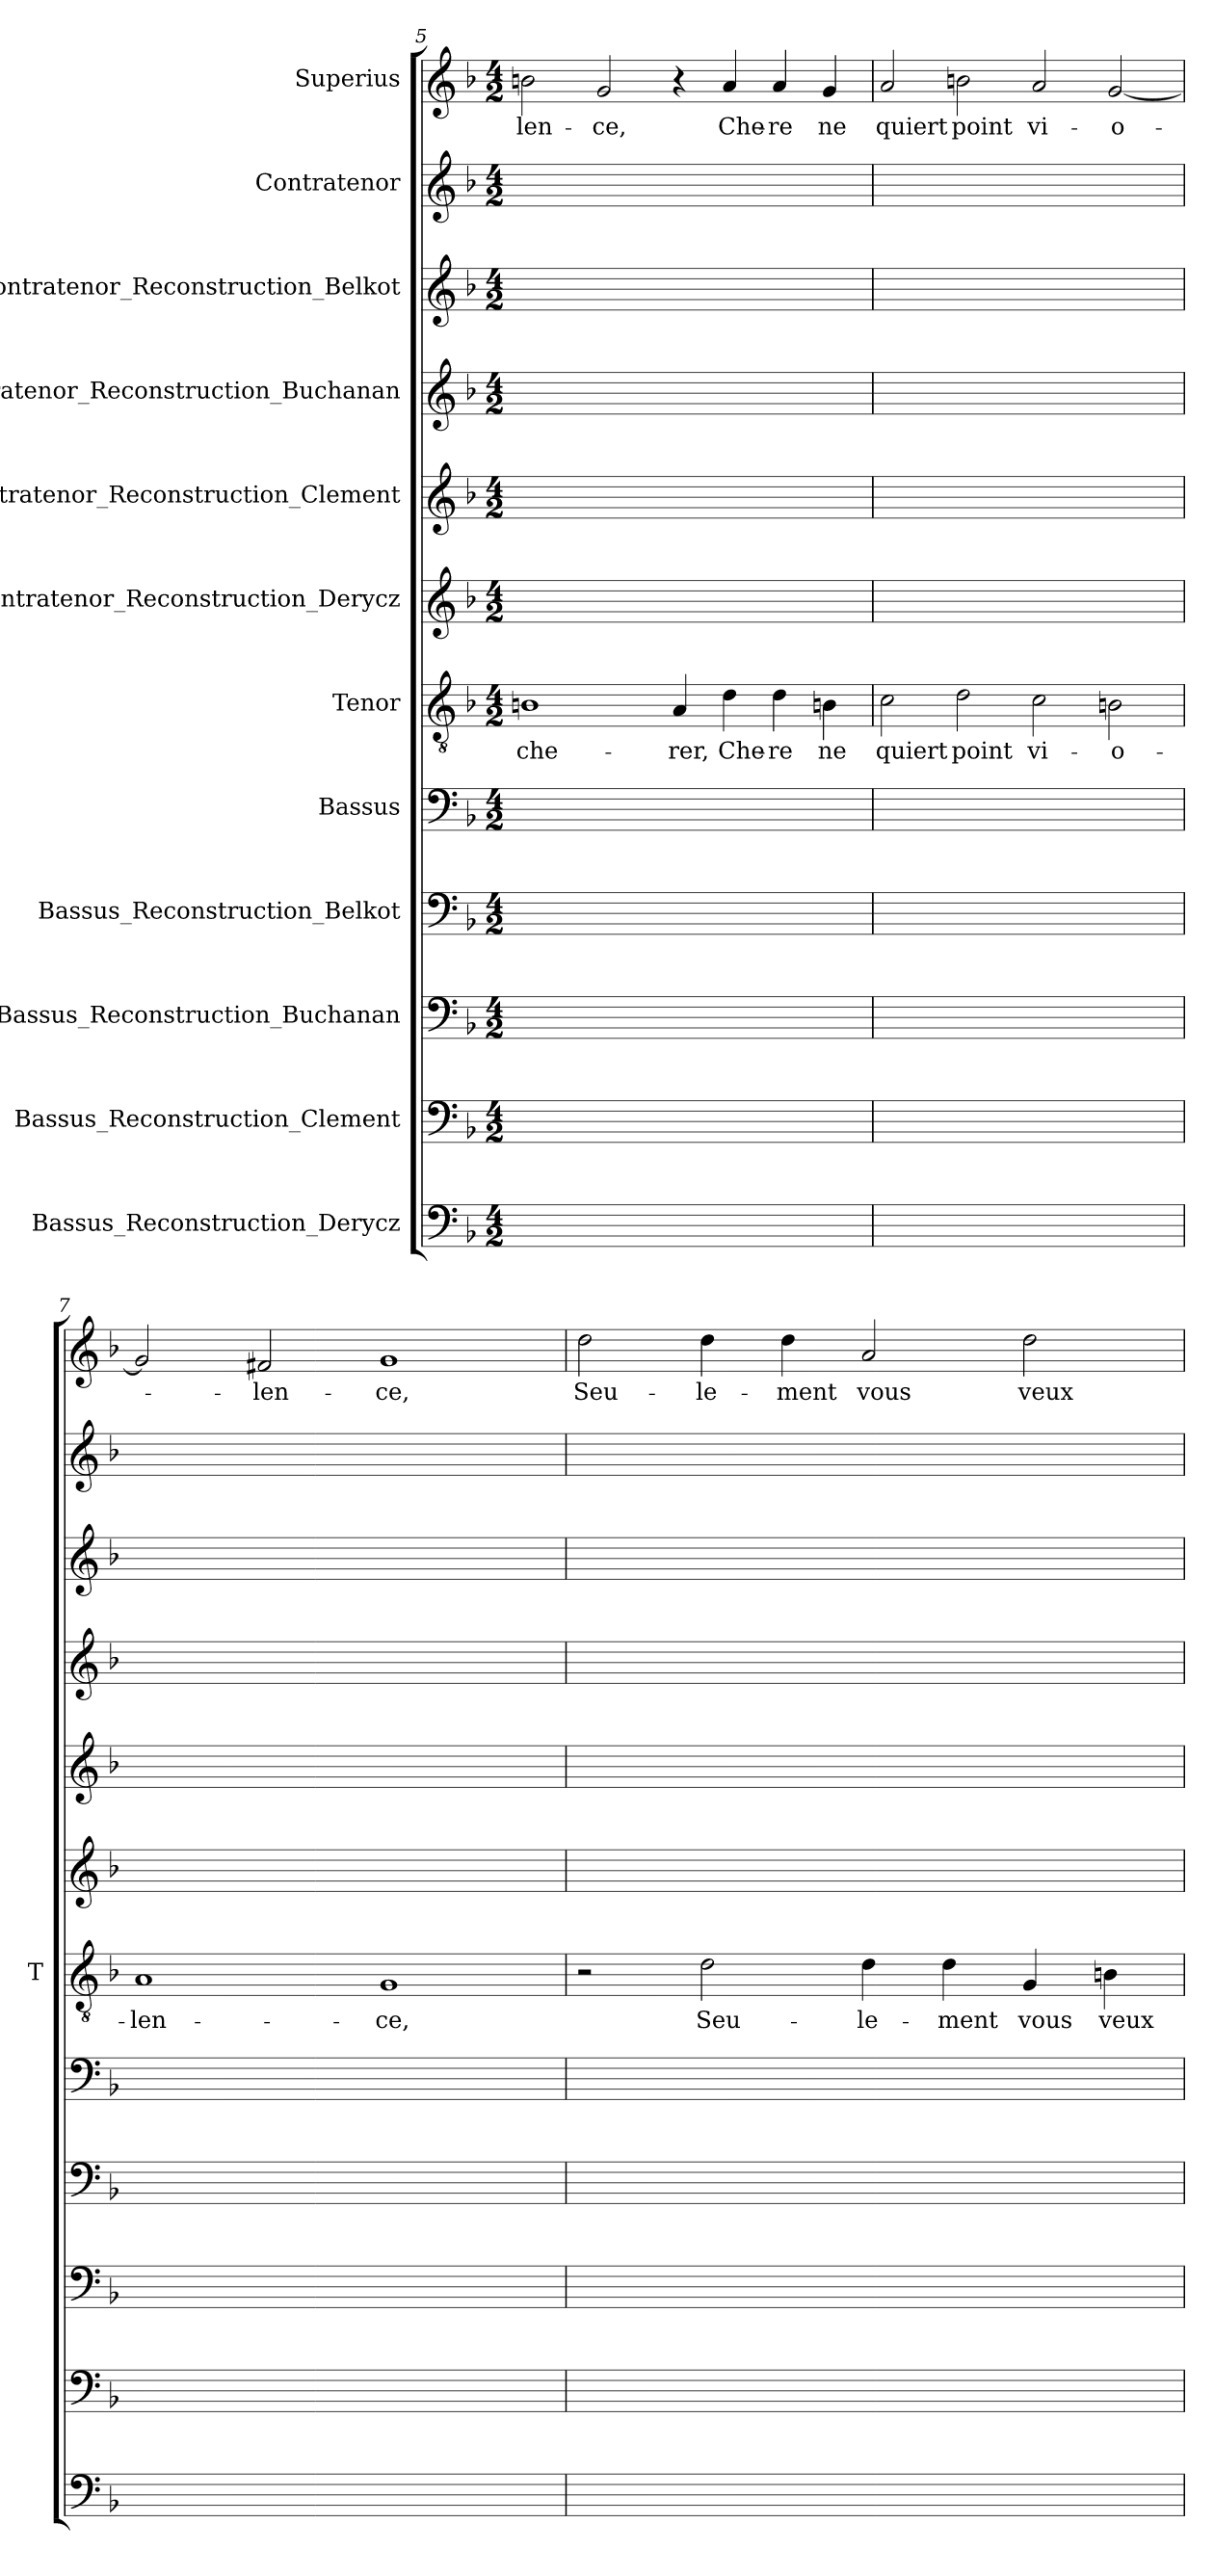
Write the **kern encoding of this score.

**kern	**kern	**kern	**kern	**kern	**kern	**text	**kern	**kern	**kern	**kern	**kern	**kern	**text
*part12	*part11	*part10	*part9	*part8	*part7	*part7	*part6	*part5	*part4	*part3	*part2	*part1	*part1
*staff12	*staff11	*staff10	*staff9	*staff8	*staff7	*staff7	*staff6	*staff5	*staff4	*staff3	*staff2	*staff1	*staff1
*I"Bassus_Reconstruction_Derycz	*I"Bassus_Reconstruction_Clement	*I"Bassus_Reconstruction_Buchanan	*I"Bassus_Reconstruction_Belkot	*I"Bassus	*I"Tenor	*	*I"Contratenor_Reconstruction_Derycz	*I"Contratenor_Reconstruction_Clement	*I"Contratenor_Reconstruction_Buchanan	*I"Contratenor_Reconstruction_Belkot	*I"Contratenor	*I"Superius	*
*	*	*	*	*	*I'T	*	*	*	*	*	*	*	*
*clefF4	*clefF4	*clefF4	*clefF4	*clefF4	*clefGv2	*	*clefG2	*clefG2	*clefG2	*clefG2	*clefG2	*clefG2	*
*k[b-]	*k[b-]	*k[b-]	*k[b-]	*k[b-]	*k[b-]	*	*k[b-]	*k[b-]	*k[b-]	*k[b-]	*k[b-]	*k[b-]	*
*M4/2	*M4/2	*M4/2	*M4/2	*M4/2	*M4/2	*	*M4/2	*M4/2	*M4/2	*M4/2	*M4/2	*M4/2	*
=5	=5	=5	=5	=5	=5	=5	=5	=5	=5	=5	=5	=5	=5
0ryy	0ryy	0ryy	0ryy	0ryy	1Bn	che-	0ryy	0ryy	0ryy	0ryy	0ryy	2b	len-
.	.	.	.	.	.	.	.	.	.	.	.	2g	-ce,
.	.	.	.	.	4A	-rer,	.	.	.	.	.	4r	.
.	.	.	.	.	4d	Che-	.	.	.	.	.	4a	Che-
.	.	.	.	.	4d	-re	.	.	.	.	.	4a	-re
.	.	.	.	.	4Bn	-ne	.	.	.	.	.	4g	-ne
=6	=6	=6	=6	=6	=6	=6	=6	=6	=6	=6	=6	=6	=6
0ryy	0ryy	0ryy	0ryy	0ryy	2c	-quiert	0ryy	0ryy	0ryy	0ryy	0ryy	2a	-quiert
.	.	.	.	.	2d	-point	.	.	.	.	.	2b	-point
.	.	.	.	.	2c	vi-	.	.	.	.	.	2a	vi-
.	.	.	.	.	2Bn	o-	.	.	.	.	.	[2g	o-
=7	=7	=7	=7	=7	=7	=7	=7	=7	=7	=7	=7	=7	=7
0ryy	0ryy	0ryy	0ryy	0ryy	1A	len-	0ryy	0ryy	0ryy	0ryy	0ryy	2g]	.
.	.	.	.	.	.	.	.	.	.	.	.	2f#X	len-
.	.	.	.	.	1G	-ce,	.	.	.	.	.	1g	-ce,
=8	=8	=8	=8	=8	=8	=8	=8	=8	=8	=8	=8	=8	=8
0ryy	0ryy	0ryy	0ryy	0ryy	2r	.	0ryy	0ryy	0ryy	0ryy	0ryy	2dd	Seu-
.	.	.	.	.	2d	Seu-	.	.	.	.	.	4dd	le-
.	.	.	.	.	.	.	.	.	.	.	.	4dd	-ment
.	.	.	.	.	4d	le-	.	.	.	.	.	2a	-vous
.	.	.	.	.	4d	-ment	.	.	.	.	.	.	.
.	.	.	.	.	4G	-vous	.	.	.	.	.	2dd	-veux
.	.	.	.	.	4Bn	-veux	.	.	.	.	.	.	.
=	=	=	=	=	=	=	=	=	=	=	=	=	=
*-	*-	*-	*-	*-	*-	*-	*-	*-	*-	*-	*-	*-	*-
